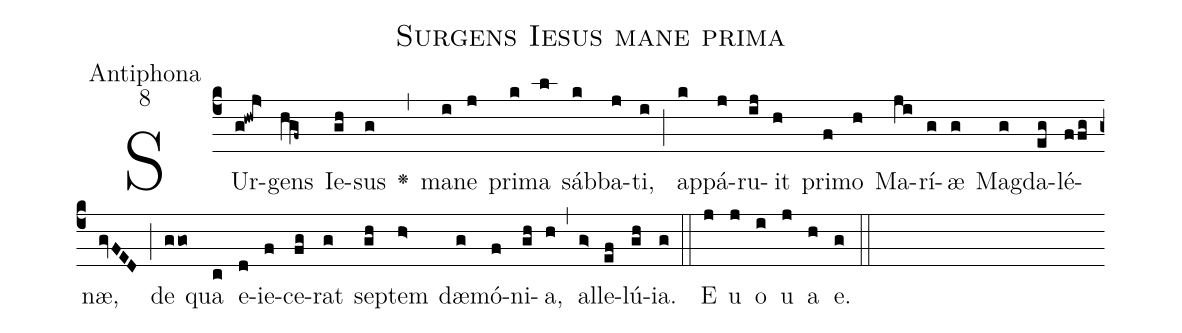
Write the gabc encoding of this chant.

name:Surgens Iesus mane prima;
office-part:Antiphona;
mode:8;
%%
(c4)SUr(g!hwj>)gens(hV!gf~) Ie(gh)sus(g) <v>\greheightstar</v>(,) ma(i)ne(j) pri(k)ma(l) sáb(k)ba(j)ti,(i) (;) ap(k)pá(j)ru(ij)it(h) pri(f)mo(h) Ma(ji)rí(g)æ(g) Mag(g)da(eg)lé(ffg)næ,(gvFED) (;) de(ggo) qua(c) e(d)ie(f)ce(fg)rat(g) sep(gh)tem(h>) dæ(g)mó(f)ni(gh)a,(h) (,) al(g>)le(ef)lú(gh)ia.(g) (::) E(j) u(j) o(i) u(j) a(h) e.(g) (::)
